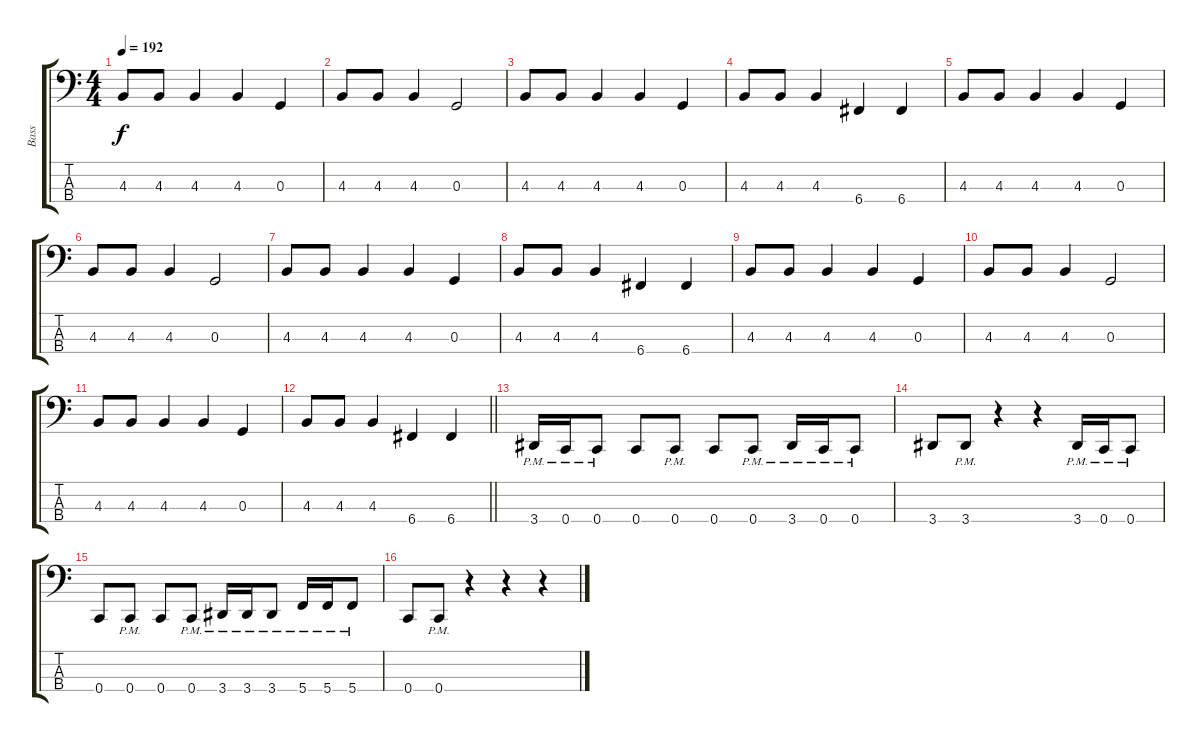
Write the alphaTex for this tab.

\track ("Bass" "Bass") {instrument slapbass1}
\staff {score tabs}
\tuning (F2 C2 G1 C1) {hide}
\ts (4 4)
\tempo 192
\clef f4
\ks c
4.3.8{dy f} 4.3.8 4.3.4 4.3.4 0.3.4 |
4.3.8 4.3.8 4.3.4 0.3.2 |
4.3.8 4.3.8 4.3.4 4.3.4 0.3.4 |
4.3.8 4.3.8 4.3.4 6.4.4 6.4.4 |
4.3.8 4.3.8 4.3.4 4.3.4 0.3.4 |
4.3.8 4.3.8 4.3.4 0.3.2 |
4.3.8 4.3.8 4.3.4 4.3.4 0.3.4 |
4.3.8 4.3.8 4.3.4 6.4.4 6.4.4 |
4.3.8 4.3.8 4.3.4 4.3.4 0.3.4 |
4.3.8 4.3.8 4.3.4 0.3.2 |
4.3.8 4.3.8 4.3.4 4.3.4 0.3.4 |
\barLineRight lightlight
4.3.8 4.3.8 4.3.4 6.4.4 6.4.4 |
3.4{pm}.16 0.4{pm}.16 0.4{pm}.8 0.4.8 0.4{pm}.8 0.4.8 0.4{pm}.8 3.4{pm}.16 0.4{pm}.16 0.4{pm}.8 |
3.4.8 3.4{pm}.8 r.4 r.4 3.4{pm}.16 0.4{pm}.16 0.4{pm}.8 |
0.4.8 0.4{pm}.8 0.4.8 0.4{pm}.8 3.4{pm}.16 3.4{pm}.16 3.4{pm}.8 5.4{pm}.16 5.4{pm}.16 5.4{pm}.8 |
0.4.8 0.4{pm}.8 r.4 r.4 r.4
